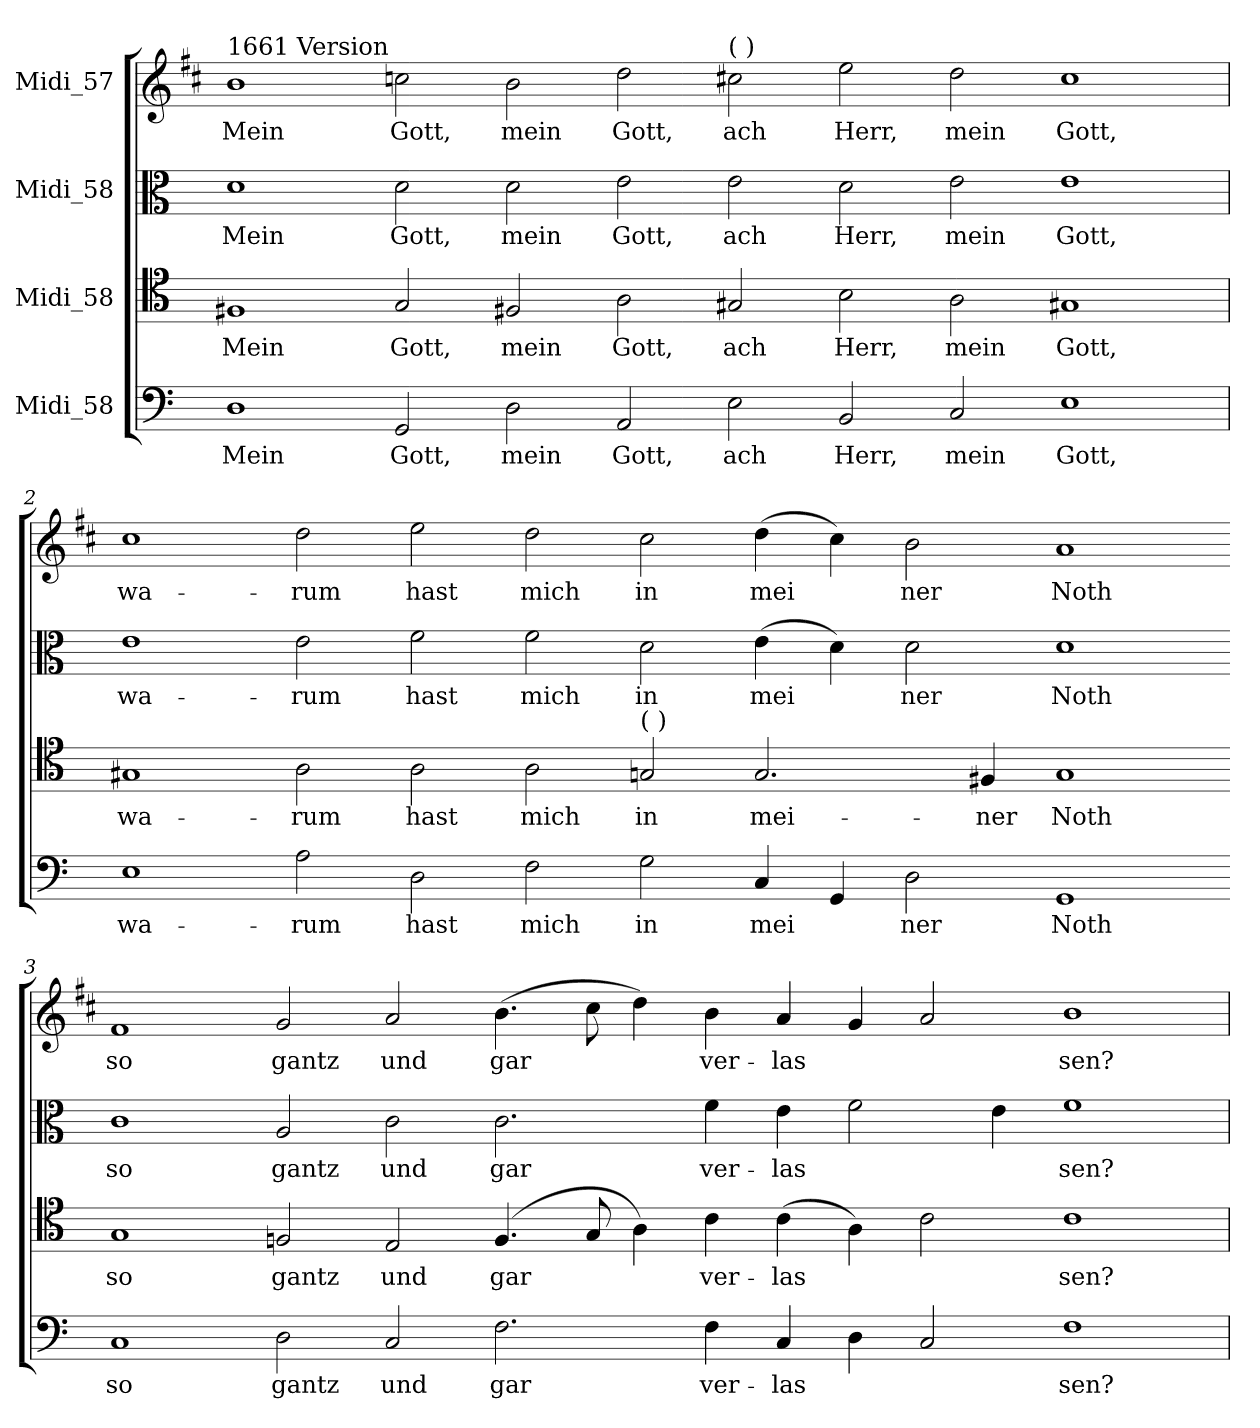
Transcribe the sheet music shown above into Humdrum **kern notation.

**kern	**text	**kern	**text	**kern	**text	**kern	**text
*part4	*part4	*part3	*part3	*part2	*part2	*part1	*part1
*staff4	*staff4	*staff3	*staff3	*staff2	*staff2	*staff1	*staff1
*I"Midi_58	*	*I"Midi_58	*	*I"Midi_58	*	*I"Midi_57	*
*clefF4	*	*clefC4	*	*clefC3	*	*clefG2	*
*	*	*	*	*	*	*ITrd1c2	*
*k[]	*	*k[]	*	*k[]	*	*k[]	*
*C:	*	*C:	*	*C:	*	*C:	*
=1	=1	=1	=1	=1	=1	=1	=1
!	!	!	!	!	!	!LO:TX:a:t=1661 Version	!
!	!LO:LY:b	!	!LO:LY:b	!	!LO:LY:b	!	!LO:LY:b
1D	Mein	1F#X	Mein	1d	Mein	1a	Mein
!	!LO:LY:b	!	!LO:LY:b	!	!LO:LY:b	!	!LO:LY:b
2GG	Gott,	2G	Gott,	2d	Gott,	2b-X	Gott,
!	!LO:LY:b	!	!LO:LY:b	!	!LO:LY:b	!	!LO:LY:b
2D	mein	2F#X	mein	2d	mein	2a	mein
!	!LO:LY:b	!	!LO:LY:b	!	!LO:LY:b	!	!LO:LY:b
2AA	Gott,	2A	Gott,	2e	Gott,	2cc	Gott,
!	!	!	!	!	!	!LO:TX:a:t=(  )	!
!	!LO:LY:b	!	!LO:LY:b	!	!LO:LY:b	!	!LO:LY:b
2E	ach	2G#X	ach	2e	ach	2b	ach
!	!LO:LY:b	!	!LO:LY:b	!	!LO:LY:b	!	!LO:LY:b
2BB	Herr,	2B	Herr,	2d	Herr,	2dd	Herr,
!	!LO:LY:b	!	!LO:LY:b	!	!LO:LY:b	!	!LO:LY:b
2C	mein	2A	mein	2e	mein	2cc	mein
!	!LO:LY:b	!	!LO:LY:b	!	!LO:LY:b	!	!LO:LY:b
1E	Gott,	1G#X	Gott,	1e	Gott,	1b	Gott,
=2	=2	=2	=2	=2	=2	=2	=2
!	!LO:LY:b	!	!LO:LY:b	!	!LO:LY:b	!	!LO:LY:b
1E	wa-	1G#X	wa-	1e	wa-	1b	wa-
!	!LO:LY:b	!	!LO:LY:b	!	!LO:LY:b	!	!LO:LY:b
2A	-rum	2A	-rum	2e	-rum	2cc	-rum
!	!LO:LY:b	!	!LO:LY:b	!	!LO:LY:b	!	!LO:LY:b
2D	hast	2A	hast	2f	hast	2dd	hast
!	!LO:LY:b	!	!LO:LY:b	!	!LO:LY:b	!	!LO:LY:b
2F	mich	2A	mich	2f	mich	2cc	mich
!	!	!LO:TX:a:t=(  )	!	!	!	!	!
!	!LO:LY:b	!	!LO:LY:b	!	!LO:LY:b	!	!LO:LY:b
2G	in	2G	in	2d	in	2b	in
!	!LO:LY:b	!	!LO:LY:b	!	!LO:LY:b	!	!LO:LY:b
4C	mei	2.G	mei-	(>4e	mei	(>4cc	mei
4GG	.	.	.	4d)	.	4b)	.
!	!LO:LY:b	!	!	!	!LO:LY:b	!	!LO:LY:b
2D	ner	.	.	2d	ner	2a	ner
!	!	!	!LO:LY:b	!	!	!	!
.	.	4F#X	-ner	.	.	.	.
!	!LO:LY:b	!	!LO:LY:b	!	!LO:LY:b	!	!LO:LY:b
1GG	Noth	1G	Noth	1d	Noth	1g	Noth
!!LO:LB:g=z
=3-	=3-	=3-	=3-	=3-	=3-	=3-	=3-
!	!LO:LY:b	!	!LO:LY:b	!	!LO:LY:b	!	!LO:LY:b
1C	so	1G	so	1c	so	1e	so
!	!LO:LY:b	!	!LO:LY:b	!	!LO:LY:b	!	!LO:LY:b
2D	gantz	2F	gantz	2A	gantz	2f	gantz
!	!LO:LY:b	!	!LO:LY:b	!	!LO:LY:b	!	!LO:LY:b
2C	und	2E	und	2c	und	2g	und
!	!LO:LY:b	!	!LO:LY:b	!	!LO:LY:b	!	!LO:LY:b
2.F	gar	(<4.F	gar	2.c	gar	(>4.a	gar
.	.	8G	.	.	.	8bL	.
.	.	4A)	.	.	.	4cc)	.
!	!LO:LY:b	!	!LO:LY:b	!	!LO:LY:b	!	!LO:LY:b
4F	ver-	4c	ver-	4f	ver-	4a	ver-
!	!LO:LY:b	!	!LO:LY:b	!	!LO:LY:b	!	!LO:LY:b
4C	-las	(>4c	-las	4e	-las	4g	-las
4D	.	4A)	.	2f	.	4f	.
2C	.	2c	.	.	.	2g	.
.	.	.	.	4e	.	.	.
!	!LO:LY:b	!	!LO:LY:b	!	!LO:LY:b	!	!LO:LY:b
1F	sen?	1c	sen?	1f	sen?	1a	sen?
=	=	=	=	=	=	=	=
*-	*-	*-	*-	*-	*-	*-	*-
